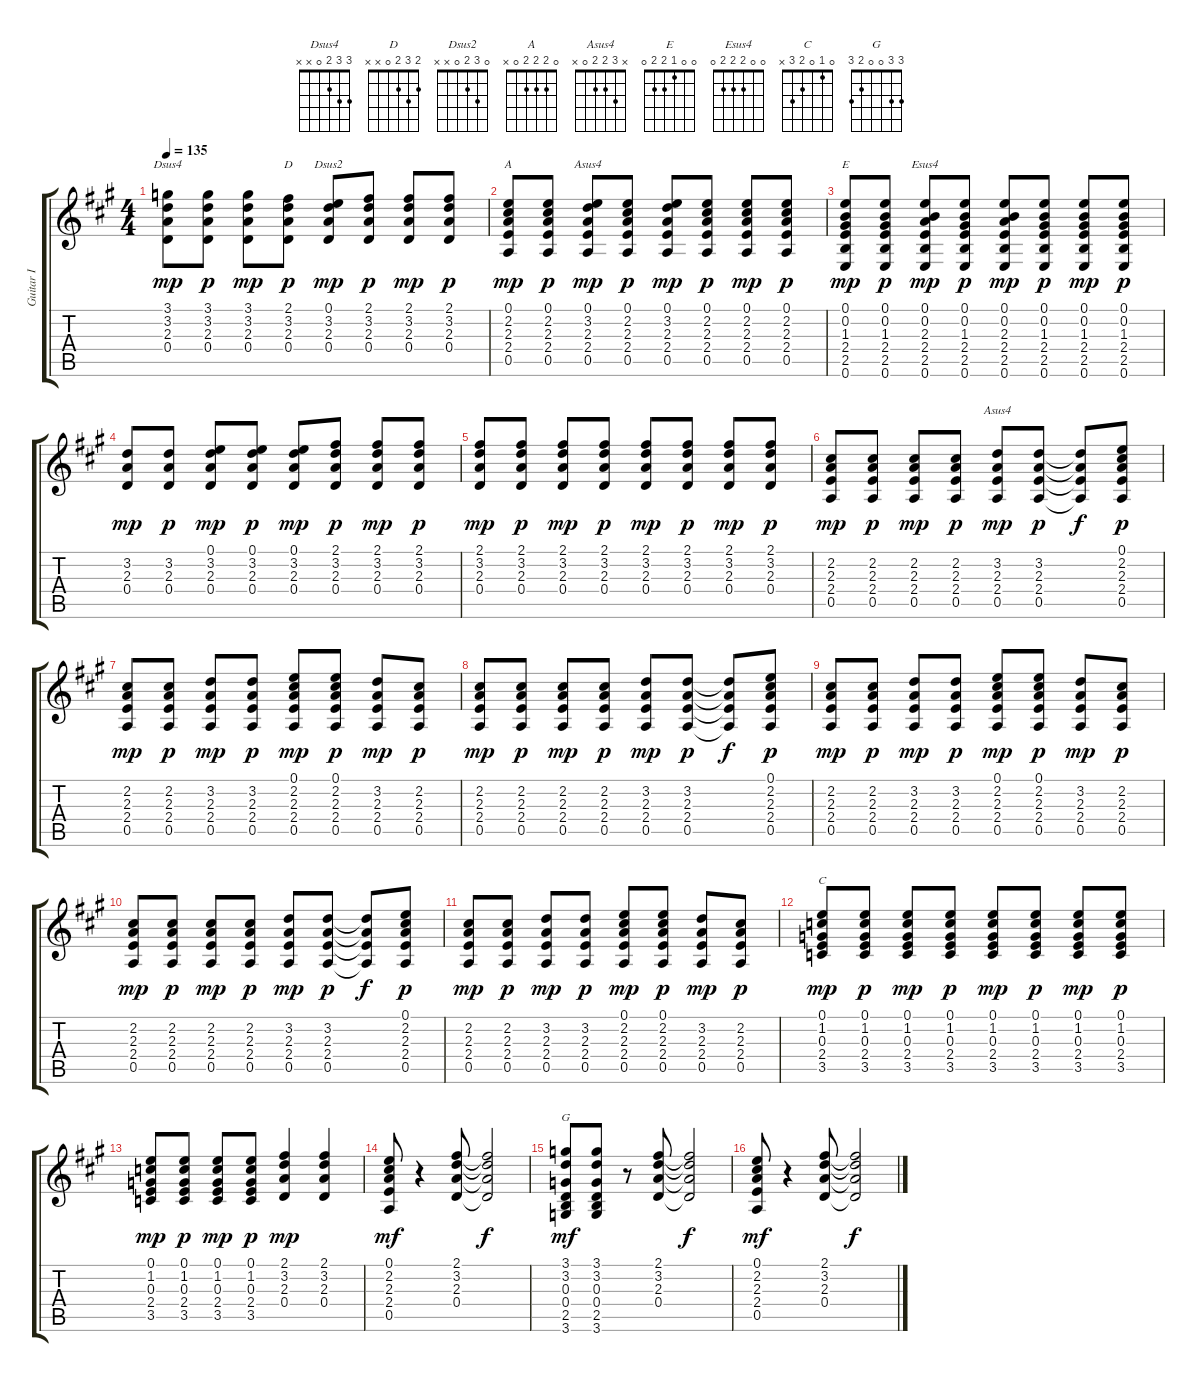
\track ("Guitar I" "Guitar I") {instrument acousticguitarsteel}
\staff {score tabs}
\tuning (E4 B3 G3 D3 A2 E2) {hide}
\chord ("Dsus4" 3 3 2 0 x x)
\chord ("D" 2 3 2 0 x x)
\chord ("Dsus2" 0 3 2 0 x x)
\chord ("A" 0 2 2 2 0 x)
\chord ("Asus4" 0 3 2 2 0 x)
\chord ("E" 0 0 1 2 2 0)
\chord ("Esus4" 0 0 2 2 2 0)
\chord ("Asus4" x 3 2 2 0 x)
\chord ("C" 0 1 0 2 3 x)
\chord ("G" 3 3 0 0 2 3)
\ts (4 4)
\tempo 135
\clef g2
\ks a
(3.1 3.2 2.3 0.4).8{ch "Dsus4" dy mp} (3.1 3.2 2.3 0.4).8{dy p} (3.1 3.2 2.3 0.4).8{dy mp} (2.1 3.2 2.3 0.4).8{ch "D" dy p} (0.1 3.2 2.3 0.4).8{ch "Dsus2" dy mp} (2.1 3.2 2.3 0.4).8{dy p} (2.1 3.2 2.3 0.4).8{dy mp} (2.1 3.2 2.3 0.4).8{dy p} |
(0.1 2.2 2.3 2.4 0.5).8{ch "A" dy mp} (0.1 2.2 2.3 2.4 0.5).8{dy p} (0.1 3.2 2.3 2.4 0.5).8{ch "Asus4" dy mp} (0.1 2.2 2.3 2.4 0.5).8{dy p} (0.1 3.2 2.3 2.4 0.5).8{dy mp} (0.1 2.2 2.3 2.4 0.5).8{dy p} (0.1 2.2 2.3 2.4 0.5).8{dy mp} (0.1 2.2 2.3 2.4 0.5).8{dy p} |
(0.1 0.2 1.3 2.4 2.5 0.6).8{ch "E" dy mp} (0.1 0.2 1.3 2.4 2.5 0.6).8{dy p} (0.1 0.2 2.3 2.4 2.5 0.6).8{ch "Esus4" dy mp} (0.1 0.2 1.3 2.4 2.5 0.6).8{dy p} (0.1 0.2 2.3 2.4 2.5 0.6).8{dy mp} (0.1 0.2 1.3 2.4 2.5 0.6).8{dy p} (0.1 0.2 1.3 2.4 2.5 0.6).8{dy mp} (0.1 0.2 1.3 2.4 2.5 0.6).8{dy p} |
(3.2 2.3 0.4).8{dy mp} (3.2 2.3 0.4).8{dy p} (0.1 3.2 2.3 0.4).8{dy mp} (0.1 3.2 2.3 0.4).8{dy p} (0.1 3.2 2.3 0.4).8{dy mp} (2.1 3.2 2.3 0.4).8{dy p} (2.1 3.2 2.3 0.4).8{dy mp} (2.1 3.2 2.3 0.4).8{dy p} |
(2.1 3.2 2.3 0.4).8{dy mp} (2.1 3.2 2.3 0.4).8{dy p} (2.1 3.2 2.3 0.4).8{dy mp} (2.1 3.2 2.3 0.4).8{dy p} (2.1 3.2 2.3 0.4).8{dy mp} (2.1 3.2 2.3 0.4).8{dy p} (2.1 3.2 2.3 0.4).8{dy mp} (2.1 3.2 2.3 0.4).8{dy p} |
(2.2 2.3 2.4 0.5).8{dy mp} (2.2 2.3 2.4 0.5).8{dy p} (2.2 2.3 2.4 0.5).8{dy mp} (2.2 2.3 2.4 0.5).8{dy p} (3.2 2.3 2.4 0.5).8{ch "Asus4" dy mp} (3.2 2.3 2.4 0.5).8{dy p} (3.2{t} 2.3{t} 2.4{t} 0.5{t}).8{dy f} (0.1 2.2 2.3 2.4 0.5).8{dy p} |
(2.2 2.3 2.4 0.5).8{dy mp} (2.2 2.3 2.4 0.5).8{dy p} (3.2 2.3 2.4 0.5).8{dy mp} (3.2 2.3 2.4 0.5).8{dy p} (0.1 2.2 2.3 2.4 0.5).8{dy mp} (0.1 2.2 2.3 2.4 0.5).8{dy p} (3.2 2.3 2.4 0.5).8{dy mp} (2.2 2.3 2.4 0.5).8{dy p} |
(2.2 2.3 2.4 0.5).8{dy mp} (2.2 2.3 2.4 0.5).8{dy p} (2.2 2.3 2.4 0.5).8{dy mp} (2.2 2.3 2.4 0.5).8{dy p} (3.2 2.3 2.4 0.5).8{dy mp} (3.2 2.3 2.4 0.5).8{dy p} (3.2{t} 2.3{t} 2.4{t} 0.5{t}).8{dy f} (0.1 2.2 2.3 2.4 0.5).8{dy p} |
(2.2 2.3 2.4 0.5).8{dy mp} (2.2 2.3 2.4 0.5).8{dy p} (3.2 2.3 2.4 0.5).8{dy mp} (3.2 2.3 2.4 0.5).8{dy p} (0.1 2.2 2.3 2.4 0.5).8{dy mp} (0.1 2.2 2.3 2.4 0.5).8{dy p} (3.2 2.3 2.4 0.5).8{dy mp} (2.2 2.3 2.4 0.5).8{dy p} |
(2.2 2.3 2.4 0.5).8{dy mp} (2.2 2.3 2.4 0.5).8{dy p} (2.2 2.3 2.4 0.5).8{dy mp} (2.2 2.3 2.4 0.5).8{dy p} (3.2 2.3 2.4 0.5).8{dy mp} (3.2 2.3 2.4 0.5).8{dy p} (3.2{t} 2.3{t} 2.4{t} 0.5{t}).8{dy f} (0.1 2.2 2.3 2.4 0.5).8{dy p} |
(2.2 2.3 2.4 0.5).8{dy mp} (2.2 2.3 2.4 0.5).8{dy p} (3.2 2.3 2.4 0.5).8{dy mp} (3.2 2.3 2.4 0.5).8{dy p} (0.1 2.2 2.3 2.4 0.5).8{dy mp} (0.1 2.2 2.3 2.4 0.5).8{dy p} (3.2 2.3 2.4 0.5).8{dy mp} (2.2 2.3 2.4 0.5).8{dy p} |
(0.1 1.2 0.3 2.4 3.5).8{ch "C" dy mp} (0.1 1.2 0.3 2.4 3.5).8{dy p} (0.1 1.2 0.3 2.4 3.5).8{dy mp} (0.1 1.2 0.3 2.4 3.5).8{dy p} (0.1 1.2 0.3 2.4 3.5).8{dy mp} (0.1 1.2 0.3 2.4 3.5).8{dy p} (0.1 1.2 0.3 2.4 3.5).8{dy mp} (0.1 1.2 0.3 2.4 3.5).8{dy p} |
(0.1 1.2 0.3 2.4 3.5).8{dy mp} (0.1 1.2 0.3 2.4 3.5).8{dy p} (0.1 1.2 0.3 2.4 3.5).8{dy mp} (0.1 1.2 0.3 2.4 3.5).8{dy p} (2.1 3.2 2.3 0.4).4{dy mp} (2.1 3.2 2.3 0.4).4 |
(0.1 2.2 2.3 2.4 0.5).8{dy mf} r.4 (2.1 3.2 2.3 0.4).8 (2.1{t} 3.2{t} 2.3{t} 0.4{t}).2{dy f} |
(3.1 3.2 0.3 0.4 2.5 3.6).8{ch "G" dy mf} (3.1 3.2 0.3 0.4 2.5 3.6).8 r.8 (2.1 3.2 2.3 0.4).8 (2.1{t} 3.2{t} 2.3{t} 0.4{t}).2{dy f} |
(0.1 2.2 2.3 2.4 0.5).8{dy mf} r.4 (2.1 3.2 2.3 0.4).8 (2.1{t} 3.2{t} 2.3{t} 0.4{t}).2{dy f}
